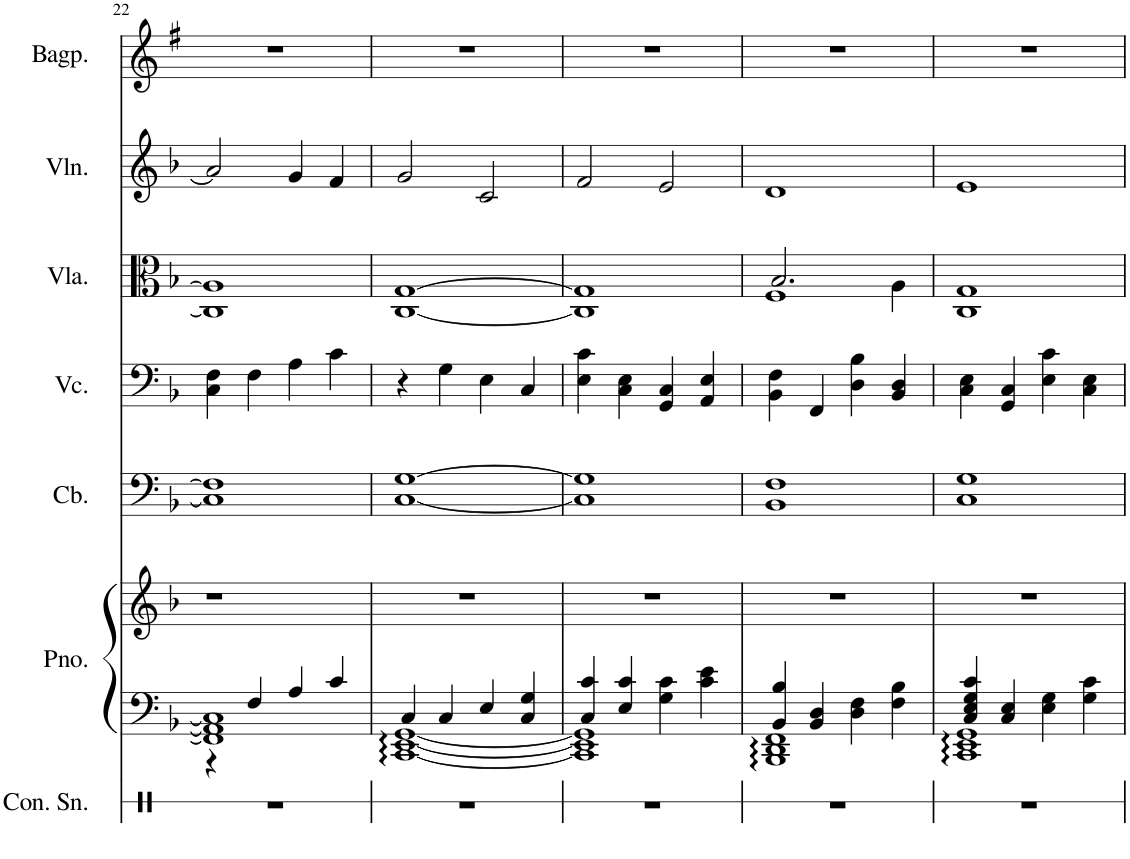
**kern	**kern	**kern	**kern	**kern	**kern	**kern	**kern
*part7	*part6	*part6	*part5	*part4	*part3	*part2	*part1
*staff8	*staff7	*staff6	*staff5	*staff4	*staff3	*staff2	*staff1
*I"Concert Snare Drum	*I"Piano	*	*I"Contrabass	*I"Violoncello	*I"Viola	*I"Violin	*I"Bagpipe
*I'Con. Sn.	*I'Pno.	*	*I'Cb.	*I'Vc.	*I'Vla.	*I'Vln.	*I'Bagp.
!!LO:PB:g=z
*clefX	*clefF4	*clefG2	*clefF4	*clefF4	*clefC3	*clefG2	*clefG2
*	*	*	*Trd7c12	*	*	*	*Trd1c2
*k[]	*k[b-]	*k[b-]	*k[b-]	*k[b-]	*k[b-]	*k[b-]	*k[f#]
*M4/4	*M4/4	*M4/4	*M4/4	*M4/4	*M4/4	*M4/4	*M4/4
=22	=22	=22	=22	=22	=22	=22	=22
*	*^	*	*	*	*	*	*
1r	1FF] 1AA] 1C]	4r	1r	1C] 1F]	4C\ 4F\	1C] 1A]	2a/]	1r
.	.	4F/	.	.	4F\	.	.	.
.	.	4A/	.	.	4A\	.	4g/	.
.	.	4c/	.	.	4c\	.	4f/	.
=23	=23	=23	=23	=23	=23	=23	=23	=23
1r	[<1CC [<1EE [<1GG	4C/	1r	[1C [1G	4r	[1C [1G	2g/	1r
.	.	4C/	.	.	4G\	.	.	.
.	.	4E/	.	.	4E\	.	2c/	.
.	.	4C/ 4G/	.	.	4C/	.	.	.
=24	=24	=24	=24	=24	=24	=24	=24	=24
1r	1CC] 1EE] 1GG]	4C/ 4c/	1r	1C] 1G]	4E\ 4c\	1C] 1G]	2f/	1r
.	.	4E/ 4c/	.	.	4C\ 4E\	.	.	.
.	.	4G\ 4c\	.	.	4GG/ 4C/	.	2e/	.
.	.	4c\ 4e\	.	.	4AA/ 4E/	.	.	.
=25	=25	=25	=25	=25	=25	=25	=25	=25
*	*	*	*	*	*	*^	*	*
1r	1BBB- 1DD 1FF	4BB-/ 4B-/	1r	1BB- 1F	4BB-\ 4F\	1F	2.B-/	1d	1r
.	.	4BB-/ 4D/	.	.	4FF/	.	.	.	.
.	.	4D\ 4F\	.	.	4D\ 4B-\	.	.	.	.
.	.	4F\ 4B-\	.	.	4BB-/ 4D/	.	4A\	.	.
*	*	*	*	*	*	*v	*v	*	*
=26	=26	=26	=26	=26	=26	=26	=26	=26
1r	1CC 1EE 1GG	4C/ 4E/ 4G/ 4c/	1r	1C 1G	4C\ 4E\	1C 1G	1e	1r
.	.	4C/ 4E/	.	.	4GG/ 4C/	.	.	.
.	.	4E\ 4G\	.	.	4E\ 4c\	.	.	.
.	.	4G\ 4c\	.	.	4C\ 4E\	.	.	.
*	*v	*v	*	*	*	*	*	*
=	=	=	=	=	=	=	=
*-	*-	*-	*-	*-	*-	*-	*-
